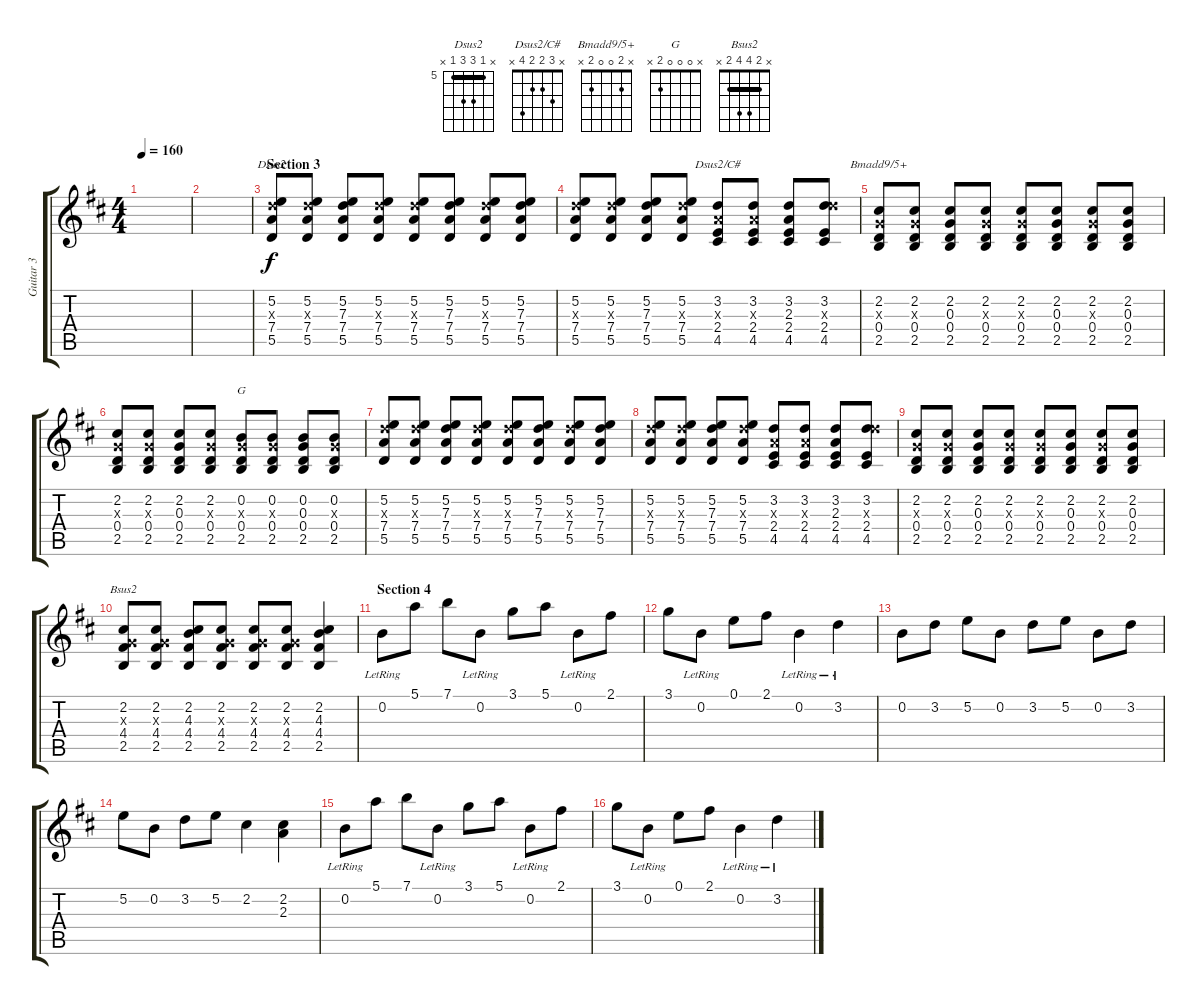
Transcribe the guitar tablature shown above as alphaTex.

\track ("Guitar 3" "Guitar 3") {instrument overdrivenguitar}
\staff {score tabs}
\tuning (E4 B3 G3 D3 A2 E2) {hide}
\chord ("Dsus2" x 5 7 7 5 x) {firstfret 5 barre 5}
\chord ("Dsus2/C#" x 3 2 2 4 x)
\chord ("Bmadd9/5+" x 2 0 0 2 x)
\chord ("G" x 0 0 0 2 x)
\chord ("Bsus2" x 2 4 4 2 x) {barre 2}
\ts (4 4)
\tempo 160
\clef g2
\ks bminor
|
|
\section ("" "Section 3")
(5.2 7.3{x} 7.4 5.5).8{ch "Dsus2"} (5.2 7.3{x} 7.4 5.5).8 (5.2 7.3 7.4 5.5).8 (5.2 7.3{x} 7.4 5.5).8 (5.2 7.3{x} 7.4 5.5).8 (5.2 7.3 7.4 5.5).8 (5.2 7.3{x} 7.4 5.5).8 (5.2 7.3 7.4 5.5).8 |
(5.2 7.3{x} 7.4 5.5).8 (5.2 7.3{x} 7.4 5.5).8 (5.2 7.3 7.4 5.5).8 (5.2 7.3{x} 7.4 5.5).8 (3.2 2.3{x} 2.4 4.5).8{ch "Dsus2/C#"} (3.2 2.3{x} 2.4 4.5).8 (3.2 2.3 2.4 4.5).8 (3.2 7.3{x} 2.4 4.5).8 |
(2.2 0.3{x} 0.4 2.5).8{ch "Bmadd9/5+"} (2.2 0.3{x} 0.4 2.5).8 (2.2 0.3 0.4 2.5).8 (2.2 0.3{x} 0.4 2.5).8 (2.2 0.3{x} 0.4 2.5).8 (2.2 0.3 0.4 2.5).8 (2.2 0.3{x} 0.4 2.5).8 (2.2 0.3 0.4 2.5).8 |
(2.2 0.3{x} 0.4 2.5).8 (2.2 0.3{x} 0.4 2.5).8 (2.2 0.3 0.4 2.5).8 (2.2 0.3{x} 0.4 2.5).8 (0.2 0.3{x} 0.4 2.5).8{ch "G"} (0.2 0.3{x} 0.4 2.5).8 (0.2 0.3 0.4 2.5).8 (0.2 0.3{x} 0.4 2.5).8 |
(5.2 7.3{x} 7.4 5.5).8 (5.2 7.3{x} 7.4 5.5).8 (5.2 7.3 7.4 5.5).8 (5.2 7.3{x} 7.4 5.5).8 (5.2 7.3{x} 7.4 5.5).8 (5.2 7.3 7.4 5.5).8 (5.2 7.3{x} 7.4 5.5).8 (5.2 7.3 7.4 5.5).8 |
(5.2 7.3{x} 7.4 5.5).8 (5.2 7.3{x} 7.4 5.5).8 (5.2 7.3 7.4 5.5).8 (5.2 7.3{x} 7.4 5.5).8 (3.2 2.3{x} 2.4 4.5).8 (3.2 2.3{x} 2.4 4.5).8 (3.2 2.3 2.4 4.5).8 (3.2 7.3{x} 2.4 4.5).8 |
(2.2 0.3{x} 0.4 2.5).8 (2.2 0.3{x} 0.4 2.5).8 (2.2 0.3 0.4 2.5).8 (2.2 0.3{x} 0.4 2.5).8 (2.2 0.3{x} 0.4 2.5).8 (2.2 0.3 0.4 2.5).8 (2.2 0.3{x} 0.4 2.5).8 (2.2 0.3 0.4 2.5).8 |
(2.2 0.3{x} 4.4 2.5).8{ch "Bsus2"} (2.2 0.3{x} 4.4 2.5).8 (2.2 4.3 4.4 2.5).8 (2.2 0.3{x} 4.4 2.5).8 (2.2 0.3{x} 4.4 2.5).8 (2.2 0.3{x} 4.4 2.5).8 (2.2 4.3 4.4 2.5).4 |
\section ("" "Section 4")
0.2{lr}.8 5.1.8 7.1.8 0.2{lr}.8 3.1.8 5.1.8 0.2{lr}.8 2.1.8 |
3.1.8 0.2{lr}.8 0.1.8 2.1.8 0.2{lr}.4 3.2{lr}.4 |
0.2.8 3.2.8 5.2.8 0.2.8 3.2.8 5.2.8 0.2.8 3.2.8 |
5.2.8 0.2.8 3.2.8 5.2.8 2.2.4 (2.2 2.3).4 |
0.2{lr}.8 5.1.8 7.1.8 0.2{lr}.8 3.1.8 5.1.8 0.2{lr}.8 2.1.8 |
3.1.8 0.2{lr}.8 0.1.8 2.1.8 0.2{lr}.4 3.2{lr}.4
